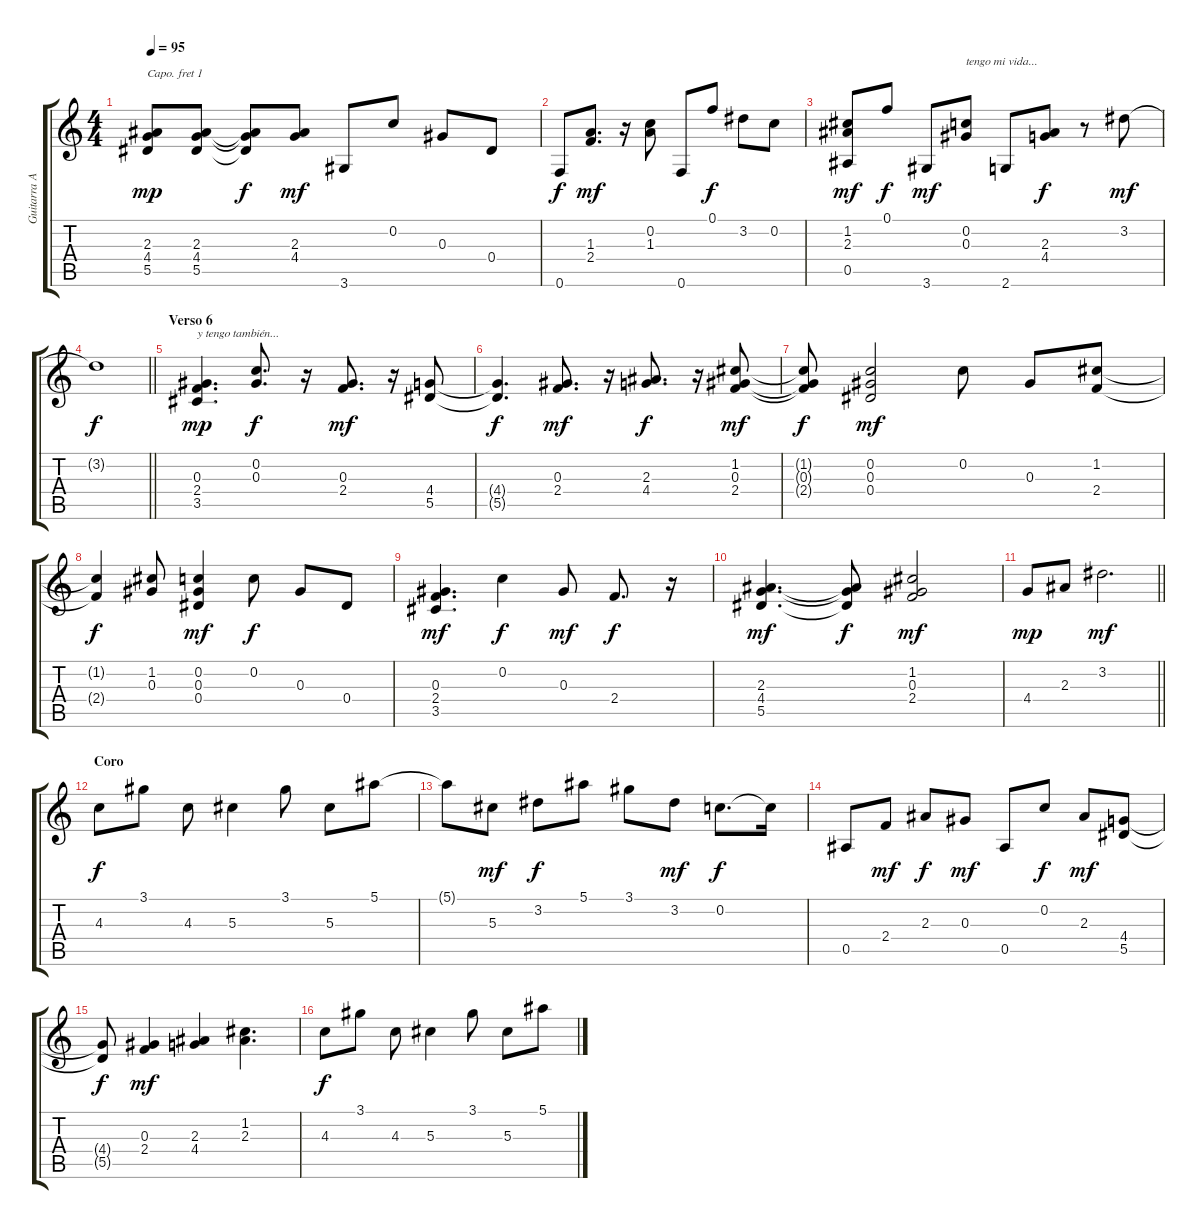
\track ("Guitarra Acústica" "Guitarra A") {instrument acousticguitarnylon}
\staff {score tabs}
\capo 1
\tuning (E4 B3 G3 D3 A2 E2) {hide}
\ts (4 4)
\tempo 95
\clef g2
\ks c
(2.3 4.4 5.5).8{dy mp} (2.3 4.4 5.5).8 (2.3{t} 4.4{t} 5.5{t}).8{dy f} (2.3 4.4).8{dy mf} 3.6.8 0.2.8 0.3.8 0.4.8 |
0.6.8{dy f} (1.3 2.4).8{d dy mf} r.16 (0.2 1.3).8 0.6.8 0.1.8{dy f} 3.2.8 0.2.8 |
(1.2 2.3 0.5).8{dy mf} 0.1.8{dy f} 3.6.8{dy mf} (0.2 0.3).8{txt "tengo mi vida..."} 2.6.8 (2.3 4.4).8{dy f} r.8 3.2.8{dy mf} |
\barLineRight lightlight
3.2{t}.1{dy f} |
\section ("" "Verso 6")
(0.3 2.4 3.5).4{d txt "y tengo también..." dy mp} (0.2 0.3).8{d dy f} r.16 (0.3 2.4).8{d dy mf} r.16 (4.4 5.5).8 |
(4.4{t} 5.5{t}).4{d dy f} (0.3 2.4).8{d dy mf} r.16 (2.3 4.4).8{d dy f} r.16 (1.2 0.3 2.4).8{dy mf} |
(1.2{t} 0.3{t} 2.4{t}).8{dy f} (0.2 0.3 0.4).2{dy mf} 0.2.8 0.3.8 (1.2 2.4).8 |
(1.2{t} 2.4{t}).4{dy f} (1.2 0.3).8 (0.2 0.3 0.4).4{dy mf} 0.2.8{dy f} 0.3.8 0.4.8 |
(0.3 2.4 3.5).4{d dy mf} 0.2.4{dy f} 0.3.8{dy mf} 2.4.8{d dy f} r.16 |
(2.3 4.4 5.5).4{d dy mf} (2.3{t} 4.4{t} 5.5{t}).8{dy f} (1.2 0.3 2.4).2{dy mf} |
\barLineRight lightlight
4.4.8{dy mp} 2.3.8 3.2.2{d dy mf} |
\section ("" "Coro")
4.3.8{dy f} 3.1.8 4.3.8 5.3.4 3.1.8 5.3.8 5.1.8 |
5.1{t}.8 5.3.8{dy mf} 3.2.8{dy f} 5.1.8 3.1.8 3.2.8{dy mf} 0.2.8{d dy f} 0.2{t}.16 |
0.5.8 2.4.8{dy mf} 2.3.8{dy f} 0.3.8{dy mf} 0.5.8 0.2.8{dy f} 2.3.8{dy mf} (4.4 5.5).8 |
(4.4{t} 5.5{t}).8{dy f} (0.3 2.4).4{dy mf} (2.3 4.4).4 (1.2 2.3).4{d} |
4.3.8{dy f} 3.1.8 4.3.8 5.3.4 3.1.8 5.3.8 5.1.8
